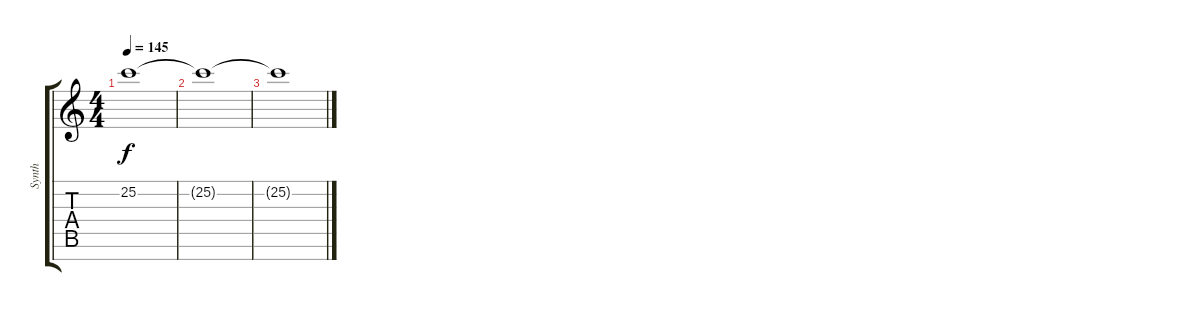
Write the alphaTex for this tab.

\track ("Synth" "Synth") {instrument synthstrings1}
\staff {score tabs}
\tuning (E4 B3 G3 D3 A2 E2 B1) {hide}
\ts (4 4)
\tempo 145
\clef g2
\ks c
25.2{t}.1{dy f} |
25.2{t}.1 |
25.2{t}.1
